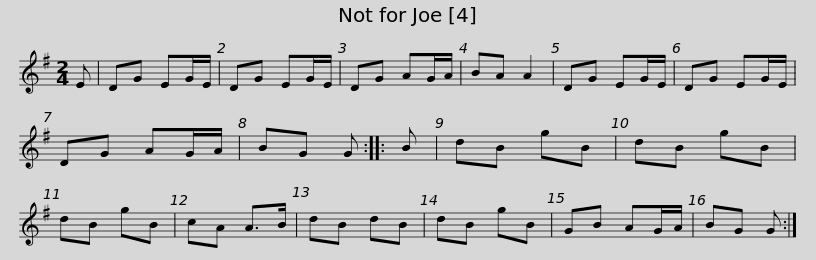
X:1
L:1/8
M:2/4
I:linebreak $
K:G
V:1 treble
V:1
 E | DG EG/E/ | DG EG/E/ | DG AG/A/ | BA A2 | %5
 DG EG/E/ | DG EG/E/ | DG AG/A/ | BG G :: B |$ %10
 dB gB | dB gB | dB gB | cA A>B | dB dB | %15
 dB gB | GB AG/A/ | BG G :| %18
